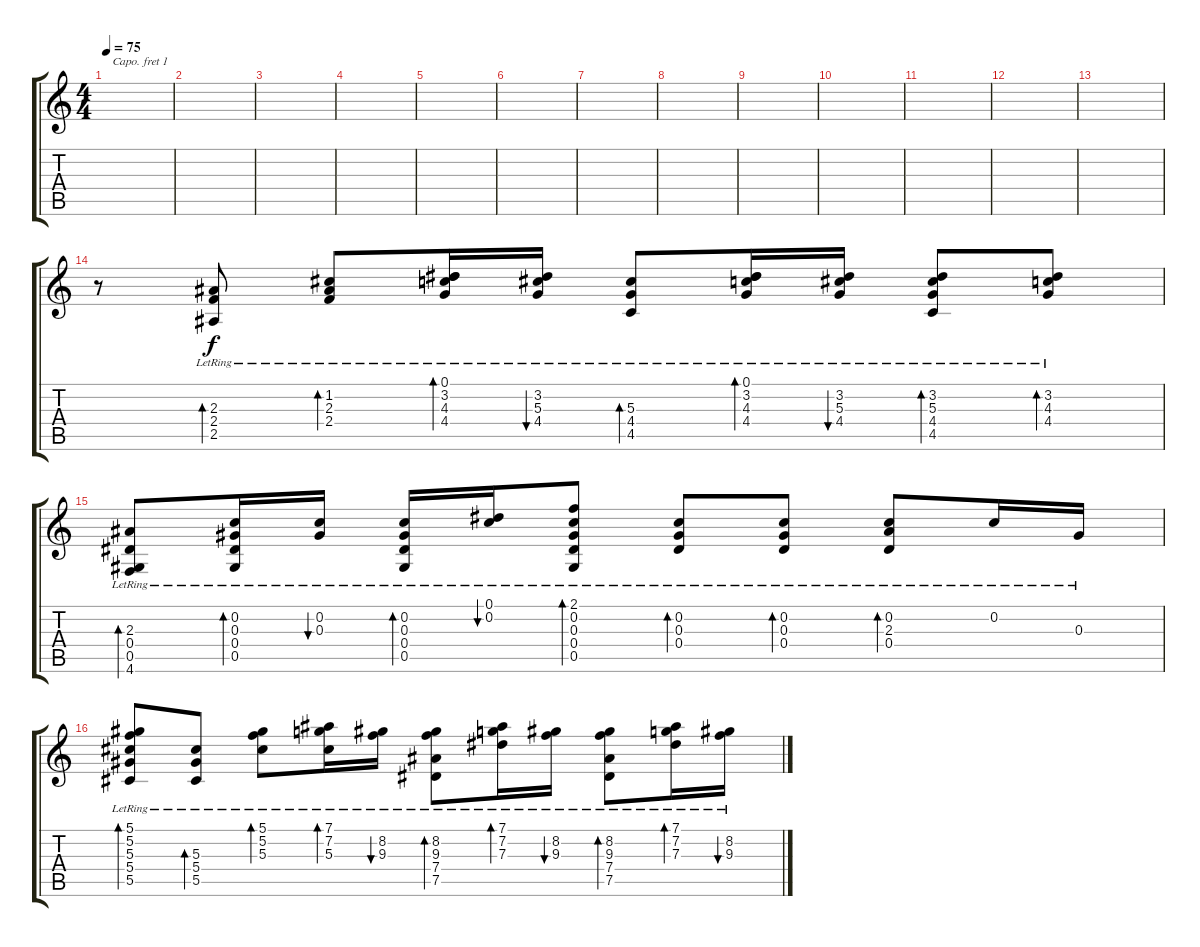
\track "" {instrument acousticguitarsteel}
\staff {score tabs}
\capo 1
\tuning (D4 B3 G3 D3 G2 C2) {hide}
\ts (4 4)
\tempo 75
\clef g2
\ks c
|
|
|
|
|
|
|
|
|
|
|
|
|
r.8 (2.3{lr} 2.4{lr} 2.5{lr}).8{bd 30} (1.2{lr} 2.3{lr} 2.4{lr}).8{bd 30} (0.1{lr} 3.2{lr} 4.3{lr} 4.4{lr}).16{bd 30} (3.2{lr} 5.3{lr} 4.4{lr}).16{bu 30} (5.3{lr} 4.4{lr} 4.5{lr}).8{bd 30} (0.1{lr} 3.2{lr} 4.3{lr} 4.4{lr}).16{bd 30} (3.2{lr} 5.3{lr} 4.4{lr}).16{bu 30} (3.2{lr} 5.3{lr} 4.4{lr} 4.5{lr}).8{bd 30} (3.2{lr} 4.3{lr} 4.4{lr}).8{bd 30} |
(2.3{lr} 0.4{lr} 0.5{lr} 4.6{lr}).8{bd 30} (0.2{lr} 0.3{lr} 0.4{lr} 0.5{lr}).16{bd 30} (0.2{lr} 0.3{lr}).16{bu 30} (0.2{lr} 0.3{lr} 0.4{lr} 0.5{lr}).16{bd 30} (0.1{lr} 0.2{lr}).16{bu 30} (2.1{lr} 0.2{lr} 0.3{lr} 0.4{lr} 0.5{lr}).8{bd 30} (0.2{lr} 0.3{lr} 0.4{lr}).8{bd 60} (0.2{lr} 0.3{lr} 0.4{lr}).8{bd 60} (0.2{lr} 2.3{lr} 0.4{lr}).8{bd 60} 0.2{lr}.16 0.3{lr}.16 |
(5.1{lr} 5.2{lr} 5.3{lr} 5.4{lr} 5.5{lr}).8{bd 30} (5.3{lr} 5.4{lr} 5.5{lr}).8{bd 30} (5.1{lr} 5.2{lr} 5.3{lr}).8{bd 30} (7.1{lr} 7.2{lr} 5.3{lr}).16{bd 30} (8.2{lr} 9.3{lr}).16{bu 30} (8.2{lr} 9.3{lr} 7.4{lr} 7.5{lr}).8{bd 30} (7.1{lr} 7.2{lr} 7.3{lr}).16{bd 30} (8.2{lr} 9.3{lr}).16{bu 30} (8.2{lr} 9.3{lr} 7.4{lr} 7.5{lr}).8{bd 30} (7.1{lr} 7.2{lr} 7.3{lr}).16{bd 30} (8.2{lr} 9.3{lr}).16{bu 30}
